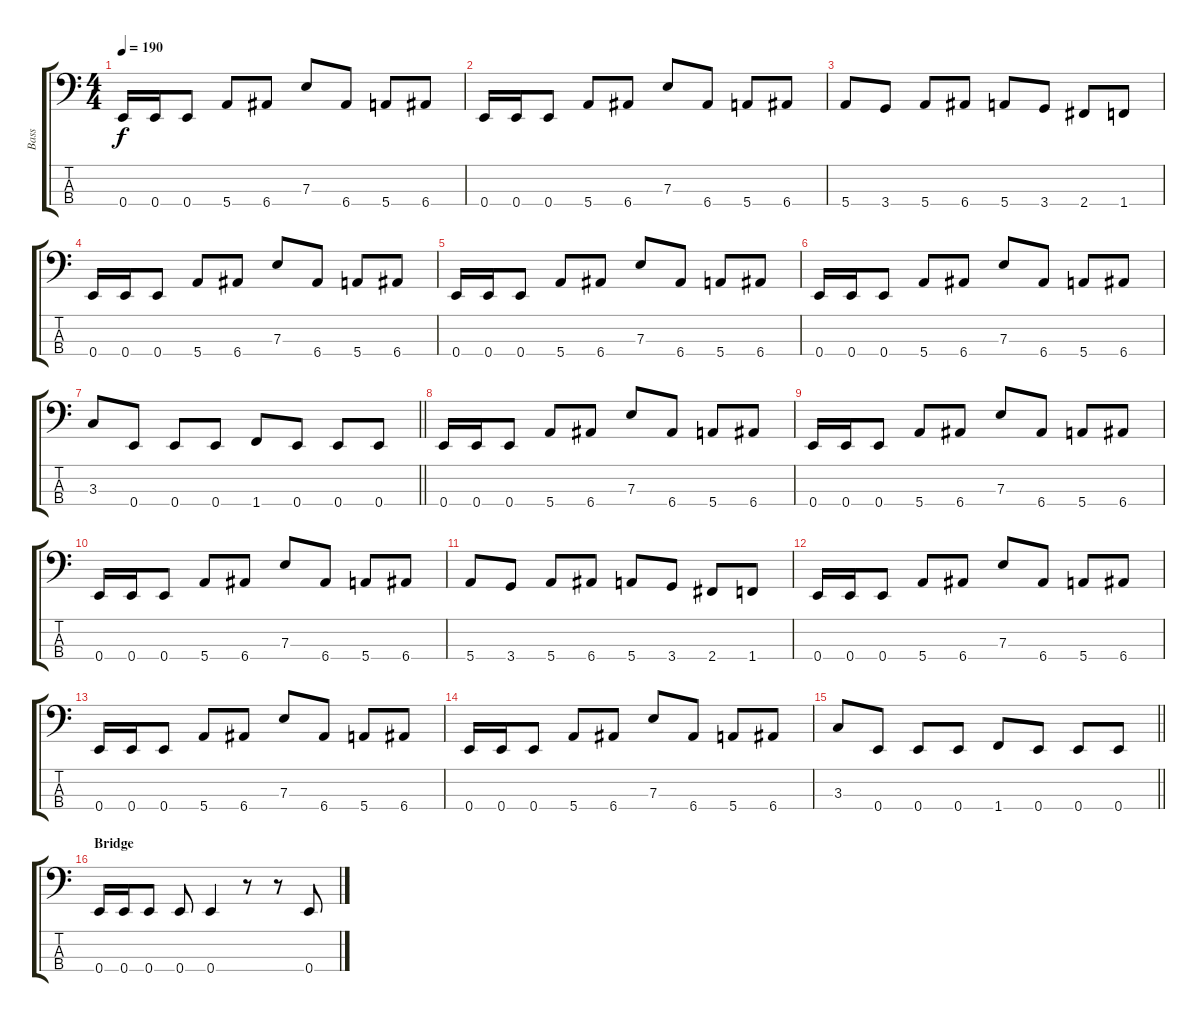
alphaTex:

\track ("Bass" "Bass") {instrument electricbasspick}
\staff {score tabs}
\tuning (G2 D2 A1 E1) {hide}
\ts (4 4)
\tempo 190
\clef f4
\ks c
0.4.16{dy f} 0.4.16 0.4.8 5.4.8 6.4.8 7.3.8 6.4.8 5.4.8 6.4.8 |
0.4.16 0.4.16 0.4.8 5.4.8 6.4.8 7.3.8 6.4.8 5.4.8 6.4.8 |
5.4.8 3.4.8 5.4.8 6.4.8 5.4.8 3.4.8 2.4.8 1.4.8 |
0.4.16 0.4.16 0.4.8 5.4.8 6.4.8 7.3.8 6.4.8 5.4.8 6.4.8 |
0.4.16 0.4.16 0.4.8 5.4.8 6.4.8 7.3.8 6.4.8 5.4.8 6.4.8 |
0.4.16 0.4.16 0.4.8 5.4.8 6.4.8 7.3.8 6.4.8 5.4.8 6.4.8 |
\barLineRight lightlight
3.3.8 0.4.8 0.4.8 0.4.8 1.4.8 0.4.8 0.4.8 0.4.8 |
0.4.16 0.4.16 0.4.8 5.4.8 6.4.8 7.3.8 6.4.8 5.4.8 6.4.8 |
0.4.16 0.4.16 0.4.8 5.4.8 6.4.8 7.3.8 6.4.8 5.4.8 6.4.8 |
0.4.16 0.4.16 0.4.8 5.4.8 6.4.8 7.3.8 6.4.8 5.4.8 6.4.8 |
5.4.8 3.4.8 5.4.8 6.4.8 5.4.8 3.4.8 2.4.8 1.4.8 |
0.4.16 0.4.16 0.4.8 5.4.8 6.4.8 7.3.8 6.4.8 5.4.8 6.4.8 |
0.4.16 0.4.16 0.4.8 5.4.8 6.4.8 7.3.8 6.4.8 5.4.8 6.4.8 |
0.4.16 0.4.16 0.4.8 5.4.8 6.4.8 7.3.8 6.4.8 5.4.8 6.4.8 |
\barLineRight lightlight
3.3.8 0.4.8 0.4.8 0.4.8 1.4.8 0.4.8 0.4.8 0.4.8 |
\section ("" "Bridge")
0.4.16 0.4.16 0.4.8 0.4.8 0.4.4 r.8 r.8 0.4.8
